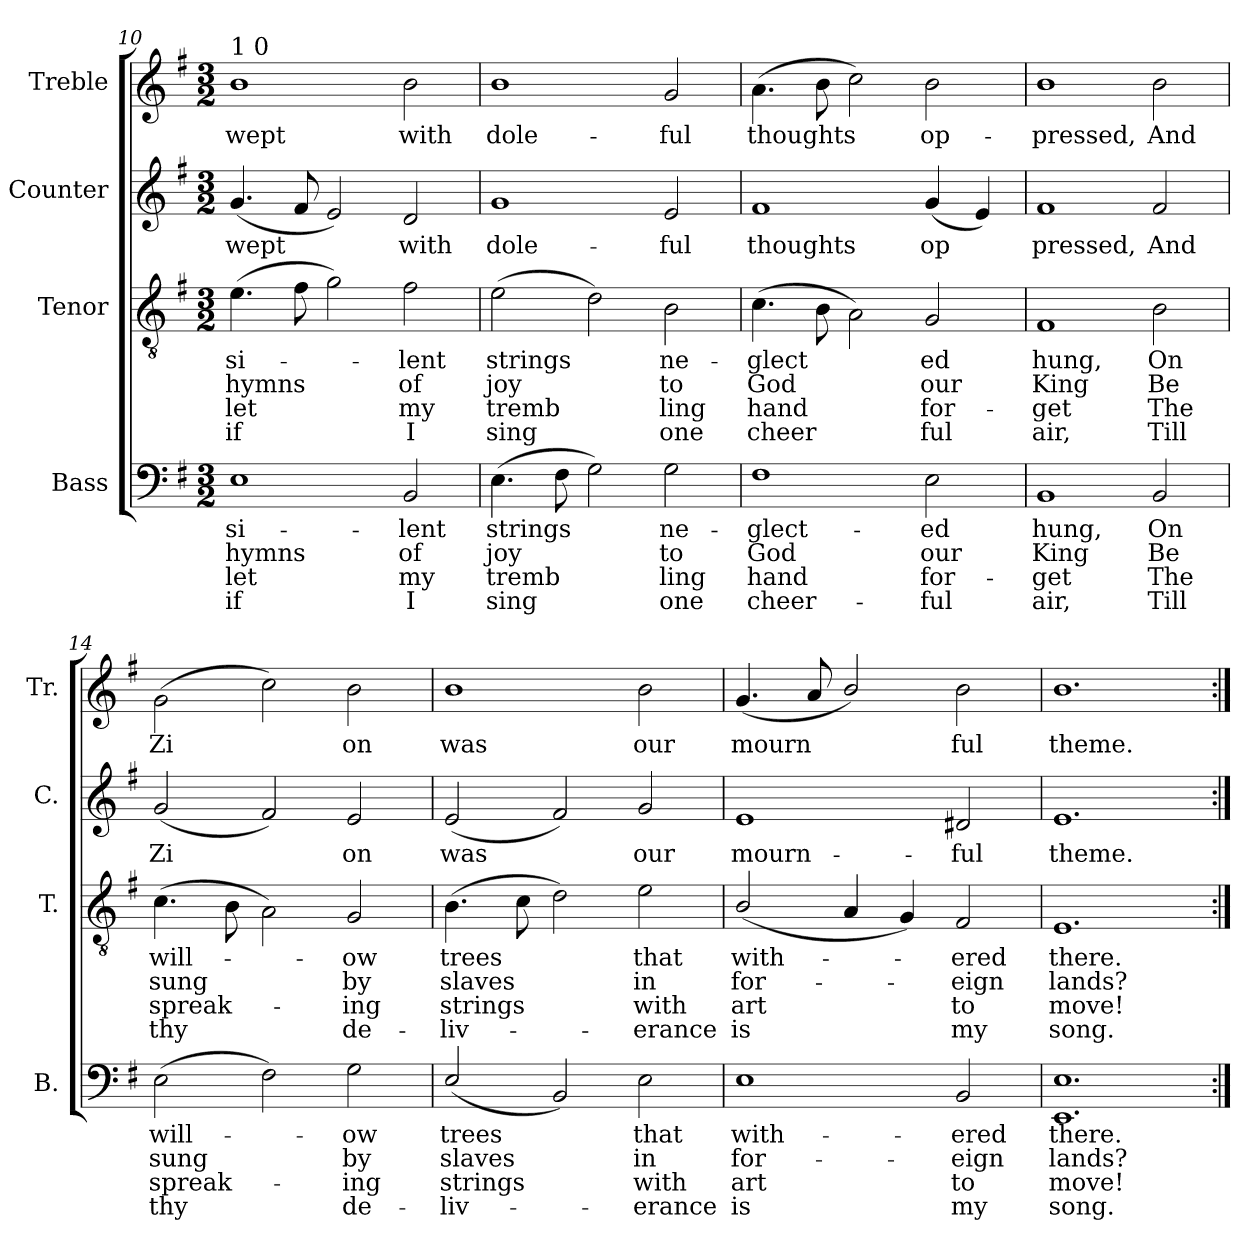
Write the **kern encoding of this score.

**kern	**text	**text	**text	**text	**kern	**text	**text	**text	**text	**kern	**text	**kern	**text
*part4	*part4	*part4	*part4	*part4	*part3	*part3	*part3	*part3	*part3	*part2	*part2	*part1	*part1
*staff4	*staff4	*staff4	*staff4	*staff4	*staff3	*staff3	*staff3	*staff3	*staff3	*staff2	*staff2	*staff1	*staff1
*I"Bass	*	*	*	*	*I"Tenor	*	*	*	*	*I"Counter	*	*I"Treble	*
*I'B.	*	*	*	*	*I'T.	*	*	*	*	*I'C.	*	*I'Tr.	*
!!LO:PB:g=z
*clefF4	*	*	*	*	*clefGv2	*	*	*	*	*clefG2	*	*clefG2	*
*k[f#]	*	*	*	*	*k[f#]	*	*	*	*	*k[f#]	*	*k[f#]	*
*G:	*	*	*	*	*G:	*	*	*	*	*G:	*	*G:	*
*M3/2	*	*	*	*	*M3/2	*	*	*	*	*M3/2	*	*M3/2	*
=10	=10	=10	=10	=10	=10	=10	=10	=10	=10	=10	=10	=10	=10
!	!	!	!	!	!	!	!	!	!	!	!	!LO:TX:a:t=1 0	!
!	!LO:LY:a:rj	!LO:LY:a:rj	!LO:LY:a:rj	!LO:LY:a:rj	!	!LO:LY:b:rj	!LO:LY:b:rj	!LO:LY:b:rj	!LO:LY:b:rj	!	!LO:LY:a:rj	!	!LO:LY:b:rj
1E	si-	-hymns	let	if	(>4.e\	si-	-hymns	let	if	(<4.g/	wept	1b	wept
!	!	!	!	!	!	!LO:LY:b:rj	!LO:LY:b:rj	!LO:LY:b:rj	!LO:LY:b:rj	!	!LO:LY:a:rj	!	!
.	.	.	.	.	8f#\	.	.	.	.	8f#/	.	.	.
!	!	!	!	!	!	!LO:LY:b:rj	!LO:LY:b:rj	!LO:LY:b:rj	!LO:LY:b:rj	!	!LO:LY:a:rj	!	!
.	.	.	.	.	2g\)	.	.	.	.	2e/)	.	.	.
!	!LO:LY:a:rj	!LO:LY:a:rj	!LO:LY:a:rj	!LO:LY:a:rj	!	!LO:LY:b:rj	!LO:LY:b:rj	!LO:LY:b:rj	!LO:LY:b:rj	!	!LO:LY:a:rj	!	!LO:LY:b:rj
2BB/	lent	of	my	I	2f#\	lent	of	my	I	2d/	with	2b\	with
=11	=11	=11	=11	=11	=11	=11	=11	=11	=11	=11	=11	=11	=11
!	!LO:LY:a:rj	!LO:LY:a:rj	!LO:LY:a:rj	!LO:LY:a:rj	!	!LO:LY:b:rj	!LO:LY:b:rj	!LO:LY:b:rj	!LO:LY:b:rj	!	!LO:LY:a:rj	!	!LO:LY:b:rj
(>4.E\	strings	joy	tremb-	-sing	(>2e\	strings	joy	tremb-	-sing	1g	dole-	1b	dole-
!	!LO:LY:a:rj	!LO:LY:a:rj	!LO:LY:a:rj	!LO:LY:a:rj	!	!	!	!	!	!	!	!	!
8F#\	.	-	-	.	.	.	.	.	.	.	.	.	.
!	!LO:LY:a:rj	!LO:LY:a:rj	!LO:LY:a:rj	!LO:LY:a:rj	!	!LO:LY:b:rj	!LO:LY:b:rj	!LO:LY:b:rj	!LO:LY:b:rj	!	!	!	!
2G\)	.	-	-	.	2d\)	.	-	-	.	.	.	.	.
!	!LO:LY:a:rj	!LO:LY:a:rj	!LO:LY:a:rj	!LO:LY:a:rj	!	!LO:LY:b:rj	!LO:LY:b:rj	!LO:LY:b:rj	!LO:LY:b:rj	!	!LO:LY:a:rj	!	!LO:LY:b:rj
2G\	ne-	-to	ling	one	2B\	ne-	-to	ling	one	2e/	-ful	2g/	-ful
=12	=12	=12	=12	=12	=12	=12	=12	=12	=12	=12	=12	=12	=12
!	!LO:LY:a:rj	!LO:LY:a:rj	!LO:LY:a:rj	!LO:LY:a:rj	!	!LO:LY:b:rj	!LO:LY:b:rj	!LO:LY:b:rj	!LO:LY:b:rj	!	!LO:LY:a:rj	!	!LO:LY:b:rj
1F#	glect-	-God	hand	cheer-	(>4.c\	glect-	-God	hand	cheer-	1f#	thoughts	(>4.a\	thoughts
!	!	!	!	!	!	!LO:LY:b:rj	!LO:LY:b:rj	!LO:LY:b:rj	!LO:LY:b:rj	!	!	!	!LO:LY:b:rj
.	.	.	.	.	8B\	--	-	.	-	.	.	8b\	.
!	!	!	!	!	!	!LO:LY:b:rj	!LO:LY:b:rj	!LO:LY:b:rj	!LO:LY:b:rj	!	!	!	!LO:LY:b:rj
.	.	.	.	.	2A\)	--	-	.	-	.	.	2cc\)	.
!	!LO:LY:a:rj	!LO:LY:a:rj	!LO:LY:a:rj	!LO:LY:a:rj	!	!LO:LY:b:rj	!LO:LY:b:rj	!LO:LY:b:rj	!LO:LY:b:rj	!	!LO:LY:a:rj	!	!LO:LY:b:rj
2E\	-ed	our	for-	-ful	2G/	-ed	our	for-	-ful	(<4g/	op-	2b\	op-
!	!	!	!	!	!	!	!	!	!	!	!LO:LY:a:rj	!	!
.	.	.	.	.	.	.	.	.	.	4e/)	--	.	.
=13	=13	=13	=13	=13	=13	=13	=13	=13	=13	=13	=13	=13	=13
!	!LO:LY:a:rj	!LO:LY:a:rj	!LO:LY:a:rj	!LO:LY:a:rj	!	!LO:LY:b:rj	!LO:LY:b:rj	!LO:LY:b:rj	!LO:LY:b:rj	!	!LO:LY:a:rj	!	!LO:LY:b:rj
1BB	hung,	King	get	air,	1F#	hung,	King	get	air,	1f#	-pressed,	1b	-pressed,
!	!LO:LY:a:rj	!LO:LY:a:rj	!LO:LY:a:rj	!LO:LY:a:rj	!	!LO:LY:b:rj	!LO:LY:b:rj	!LO:LY:b:rj	!LO:LY:b:rj	!	!LO:LY:a:rj	!	!LO:LY:b:rj
2BB/	On	Be	The	Till	2B\	On	Be	The	Till	2f#/	And	2b\	And
=14	=14	=14	=14	=14	=14	=14	=14	=14	=14	=14	=14	=14	=14
!	!LO:LY:a:rj	!LO:LY:a:rj	!LO:LY:a:rj	!LO:LY:a:rj	!	!LO:LY:b:rj	!LO:LY:b:rj	!LO:LY:b:rj	!LO:LY:b:rj	!	!LO:LY:a:rj	!	!LO:LY:b:rj
(>2E\	will-	-sung	spreak-	-thy	(>4.c\	will-	-sung	spreak-	-thy	(<2g/	Zi-	(>2g\	Zi-
!	!	!	!	!	!	!LO:LY:b:rj	!LO:LY:b:rj	!LO:LY:b:rj	!LO:LY:b:rj	!	!	!	!
.	.	.	.	.	8B\	.	.	.	.	.	.	.	.
!	!LO:LY:a:rj	!LO:LY:a:rj	!LO:LY:a:rj	!LO:LY:a:rj	!	!LO:LY:b:rj	!LO:LY:b:rj	!LO:LY:b:rj	!LO:LY:b:rj	!	!LO:LY:a:rj	!	!LO:LY:b:rj
2F#\)	.	.	.	.	2A\)	.	.	.	.	2f#/)	--	2cc\)	--
!	!LO:LY:a:rj	!LO:LY:a:rj	!LO:LY:a:rj	!LO:LY:a:rj	!	!LO:LY:b:rj	!LO:LY:b:rj	!LO:LY:b:rj	!LO:LY:b:rj	!	!LO:LY:a:rj	!	!LO:LY:b:rj
2G\	ow	by	ing	de-	2G/	ow	by	ing	de-	2e/	-on	2b\	-on
=15	=15	=15	=15	=15	=15	=15	=15	=15	=15	=15	=15	=15	=15
!	!LO:LY:a:rj	!LO:LY:a:rj	!LO:LY:a:rj	!LO:LY:a:rj	!	!LO:LY:b:rj	!LO:LY:b:rj	!LO:LY:b:rj	!LO:LY:b:rj	!	!LO:LY:a:rj	!	!LO:LY:b:rj
(<2E/	-trees	slaves	strings	liv-	(>4.B\	-trees	slaves	strings	liv-	(<2e/	was	1b	was
!	!	!	!	!	!	!LO:LY:b:rj	!LO:LY:b:rj	!LO:LY:b:rj	!LO:LY:b:rj	!	!	!	!
.	.	.	.	.	8c\	--	-	.	.	.	.	.	.
!	!LO:LY:a:rj	!LO:LY:a:rj	!LO:LY:a:rj	!LO:LY:a:rj	!	!LO:LY:b:rj	!LO:LY:b:rj	!LO:LY:b:rj	!LO:LY:b:rj	!	!LO:LY:a:rj	!	!
2BB/)	--	-	.	.	2d\)	-	-	.	.	2f#/)	.	.	.
!	!LO:LY:a:rj	!LO:LY:a:rj	!LO:LY:a:rj	!LO:LY:a:rj	!	!LO:LY:b:rj	!LO:LY:b:rj	!LO:LY:b:rj	!LO:LY:b:rj	!	!LO:LY:a:rj	!	!LO:LY:b:rj
2E\	that	in	with	erance	2e\	that	in	with	erance	2g/	our	2b\	our
=16	=16	=16	=16	=16	=16	=16	=16	=16	=16	=16	=16	=16	=16
!	!LO:LY:a:rj	!LO:LY:a:rj	!LO:LY:a:rj	!LO:LY:a:rj	!	!LO:LY:b:rj	!LO:LY:b:rj	!LO:LY:b:rj	!LO:LY:b:rj	!	!LO:LY:a:rj	!	!LO:LY:b:rj
1E	with-	-for-	-art	is	(<2B/	with-	-for-	-art	is	1e	mourn-	(<4.g/	mourn-
!	!	!	!	!	!	!	!	!	!	!	!	!	!LO:LY:b:rj
.	.	.	.	.	.	.	.	.	.	.	.	8a/	--
!	!	!	!	!	!	!LO:LY:b:rj	!LO:LY:b:rj	!LO:LY:b:rj	!LO:LY:b:rj	!	!	!	!LO:LY:b:rj
.	.	.	.	.	4A/	.	.	.	.	.	.	2b/)	--
!	!	!	!	!	!	!LO:LY:b:rj	!LO:LY:b:rj	!LO:LY:b:rj	!LO:LY:b:rj	!	!	!	!
.	.	.	.	.	4G/)	.	.	.	.	.	.	.	.
!	!LO:LY:a:rj	!LO:LY:a:rj	!LO:LY:a:rj	!LO:LY:a:rj	!	!LO:LY:b:rj	!LO:LY:b:rj	!LO:LY:b:rj	!LO:LY:b:rj	!	!LO:LY:a:rj	!	!LO:LY:b:rj
2BB/	ered	eign	to	my	2F#/	ered	eign	to	my	2d#X/	-ful	2b\	-ful
=17	=17	=17	=17	=17	=17	=17	=17	=17	=17	=17	=17	=17	=17
!	!LO:LY:a:rj	!LO:LY:a:rj	!LO:LY:a:rj	!LO:LY:a:rj	!	!LO:LY:b:rj	!LO:LY:b:rj	!LO:LY:b:rj	!LO:LY:b:rj	!	!LO:LY:a:rj	!	!LO:LY:b:rj
1.E 1.EE	there.	lands?	move!	song.	1.E	there.	lands?	move!	song.	1.e	theme.	1.b	theme.
=:|!	=:|!	=:|!	=:|!	=:|!	=:|!	=:|!	=:|!	=:|!	=:|!	=:|!	=:|!	=:|!	=:|!
*-	*-	*-	*-	*-	*-	*-	*-	*-	*-	*-	*-	*-	*-
